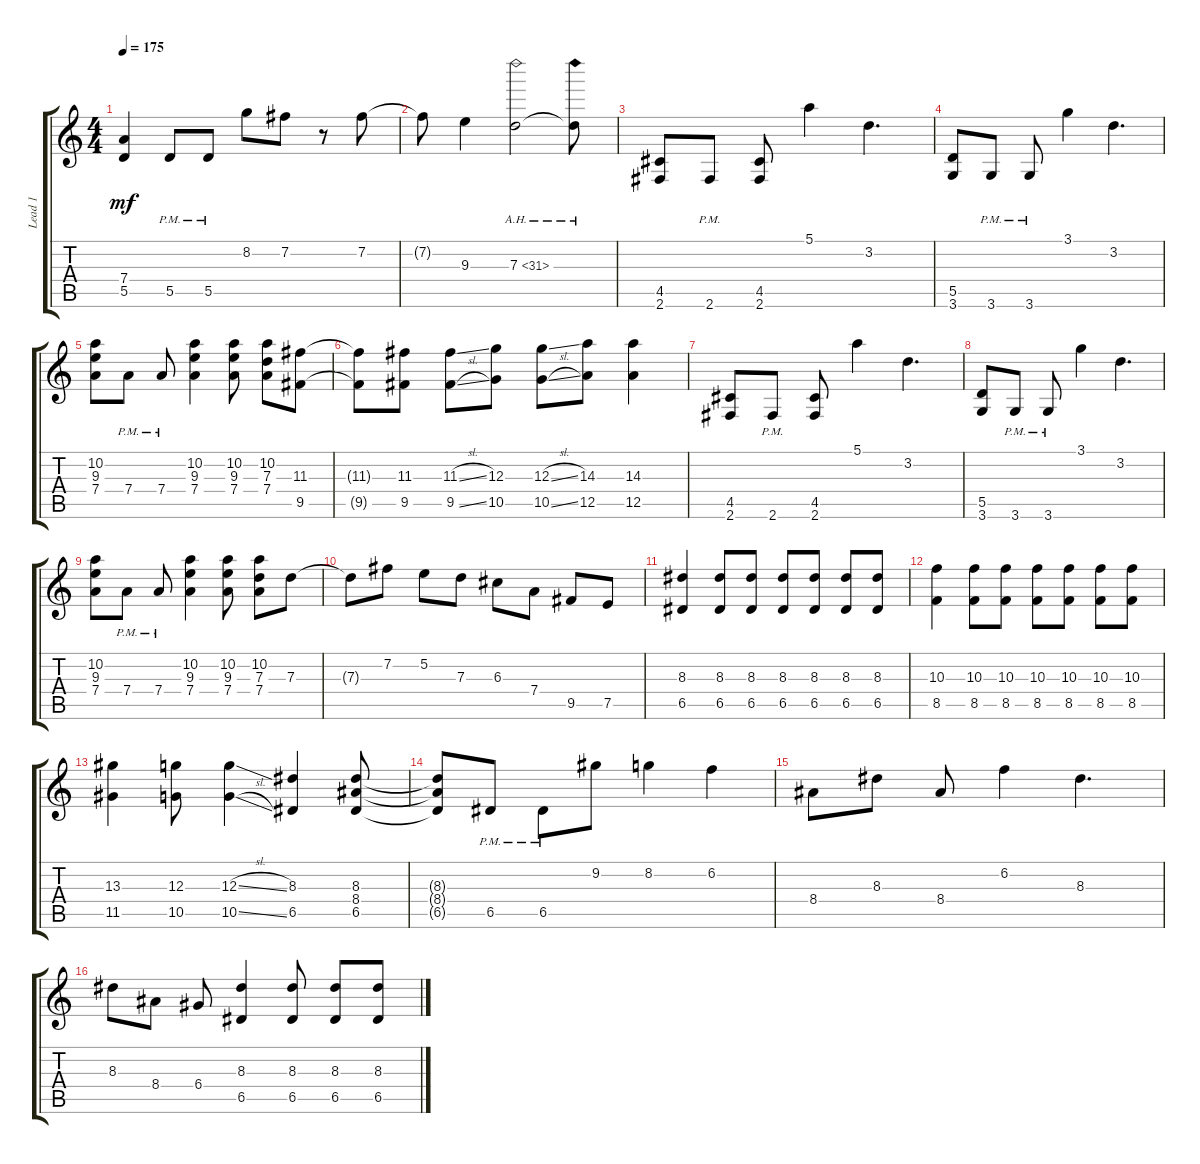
\track ("Lead 1" "Lead 1") {instrument overdrivenguitar}
\staff {score tabs}
\tuning (E4 B3 G3 D3 A2 E2) {hide}
\ts (4 4)
\tempo 175
\clef g2
\ks c
(7.4 5.5).4{dy mf} 5.5{pm}.8 5.5{pm}.8 8.2.8 7.2.8 r.8 7.2.8 |
7.2{t}.8 9.3.4 7.3{ah 24}.2 7.3{ah 24 t}.8 |
(4.5 2.6).8 2.6{pm}.8 (4.5 2.6).8 5.1.4 3.2.4{d} |
(5.5 3.6).8 3.6{pm}.8 3.6{pm}.8 3.1.4 3.2.4{d} |
(10.2 9.3 7.4).8 7.4{pm}.8 7.4{pm}.8 (10.2 9.3 7.4).4 (10.2 9.3 7.4).8 (10.2 7.3 7.4).8 (11.3 9.5).8 |
(11.3{t} 9.5{t}).8 (11.3 9.5).8 (11.3{sl} 9.5{sl}).8 (12.3 10.5).8 (12.3{sl} 10.5{sl}).8 (14.3 12.5).8 (14.3 12.5).4 |
(4.5 2.6).8 2.6{pm}.8 (4.5 2.6).8 5.1.4 3.2.4{d} |
(5.5 3.6).8 3.6{pm}.8 3.6{pm}.8 3.1.4 3.2.4{d} |
(10.2 9.3 7.4).8 7.4{pm}.8 7.4{pm}.8 (10.2 9.3 7.4).4 (10.2 9.3 7.4).8 (10.2 7.3 7.4).8 7.3.8 |
7.3{t}.8 7.2.8 5.2.8 7.3.8 6.3.8 7.4.8 9.5.8 7.5.8 |
(8.3 6.5).4 (8.3 6.5).8 (8.3 6.5).8 (8.3 6.5).8 (8.3 6.5).8 (8.3 6.5).8 (8.3 6.5).8 |
(10.3 8.5).4 (10.3 8.5).8 (10.3 8.5).8 (10.3 8.5).8 (10.3 8.5).8 (10.3 8.5).8 (10.3 8.5).8 |
(13.3 11.5).4 (12.3 10.5).8 (12.3{sl} 10.5{sl}).4 (8.3 6.5).4 (8.3 8.4 6.5).8 |
(8.3{t} 8.4{t} 6.5{t}).8 6.5{pm}.8 6.5{pm}.8 9.2.8 8.2.4 6.2.4 |
8.4.8 8.3.8 8.4.8 6.2.4 8.3.4{d} |
8.3.8 8.4.8 6.4.8 (8.3 6.5).4 (8.3 6.5).8 (8.3 6.5).8 (8.3 6.5).8
